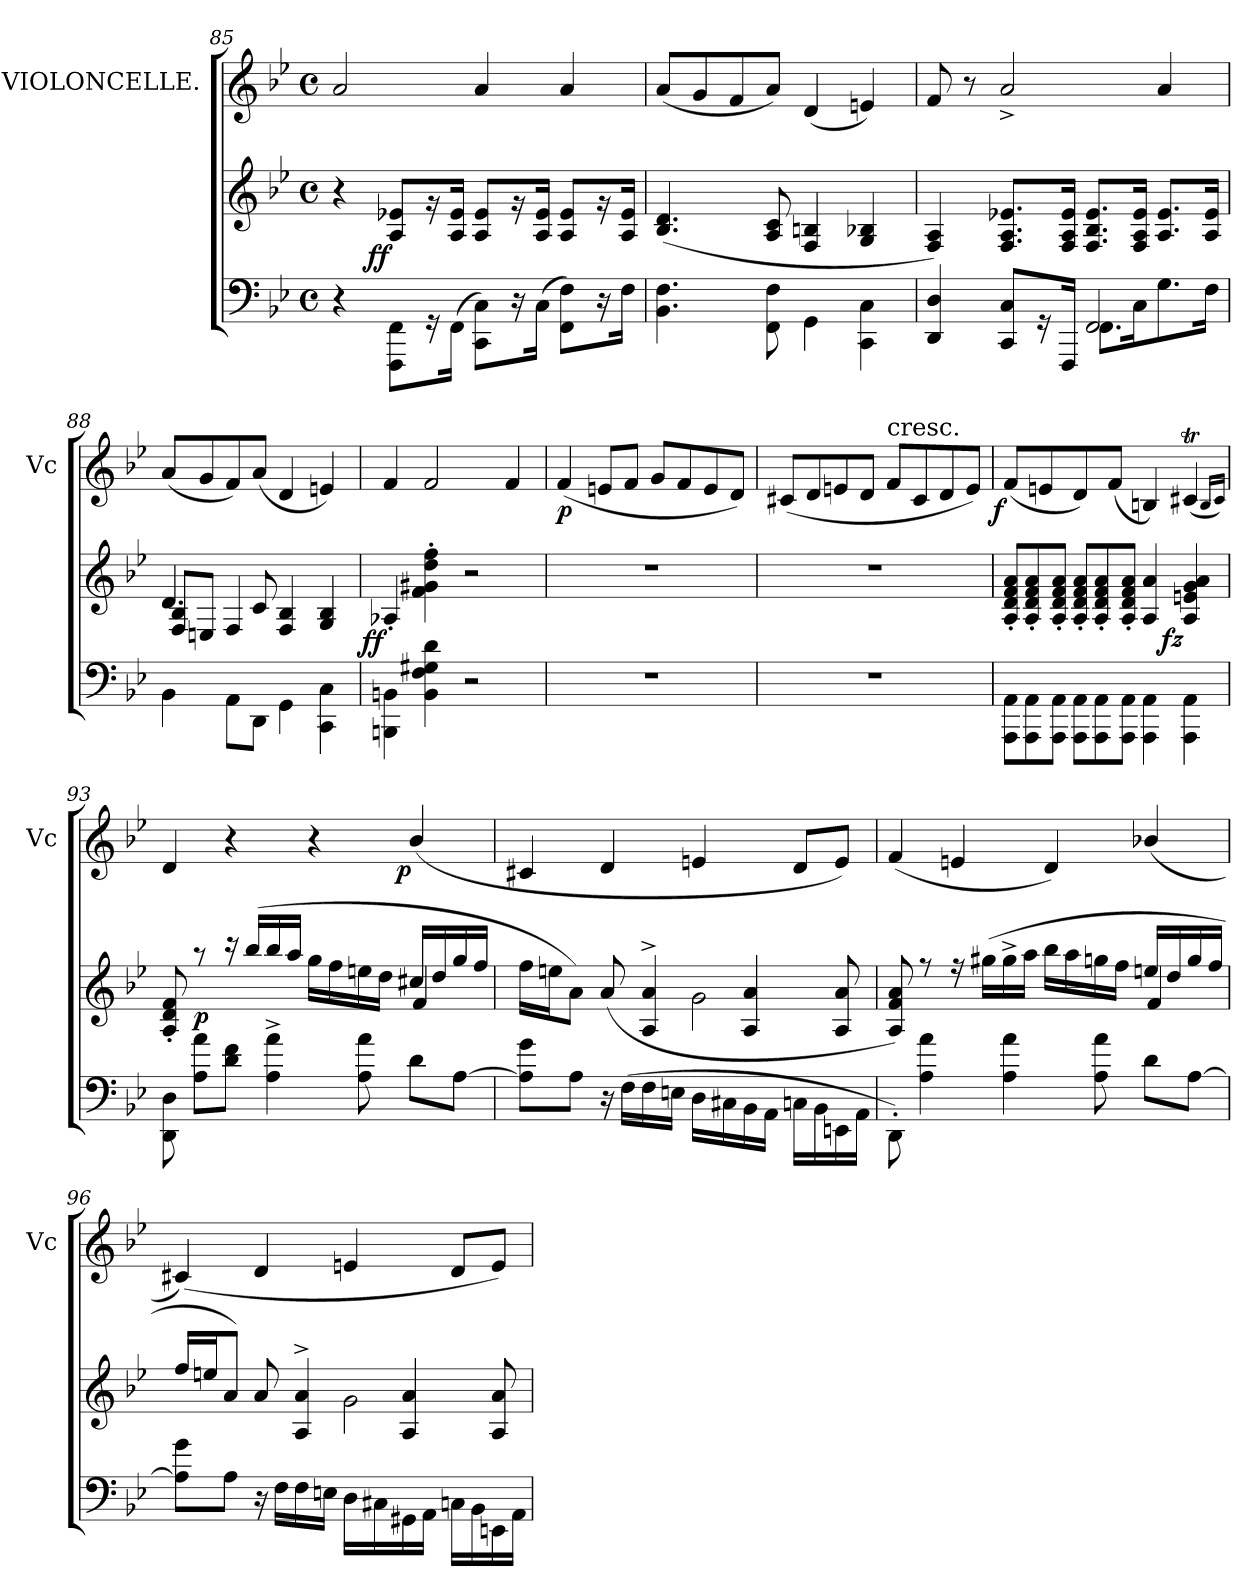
**kern	**kern	**dynam	**kern	**dynam
*part2	*part2	*part2	*part1	*part1
*staff3	*staff2	*staff2/3	*staff1	*staff1
*	*	*	*I"VIOLONCELLE.	*
*	*	*	*I'Vc	*
*clefF4	*clefG2	*	*clefG2	*
*k[b-e-]	*k[b-e-]	*	*k[b-e-]	*
*M4/4	*M4/4	*	*M4/4	*
*met(c)	*met(c)	*	*met(c)	*
=85	=85	=85	=85	=85
4r	4r	.	2a!	.
!	!	!LO:DY:b:rj	!	!
8FF\ 8FFF\L	8e-X/ 8A/L	ff	.	.
16rGG	16rg	.	.	.
(>16FF\Jk	16e-/ 16A/Jk	.	.	.
8C\ 8CC\L)	8e-/ 8A/L	.	4a!	.
16r	16rg	.	.	.
(>16C\Jk	16e-/ 16A/Jk	.	.	.
8F\ 8FF\L)	8e-/ 8A/L	.	4a!	.
16r	16rg	.	.	.
16F\Jk	16e-/ 16A/Jk	.	.	.
=86	=86	=86	=86	=86
4.F\ 4.BB-\	(>4.d/ 4.B-/	.	(<8a!L	.
.	.	.	8g!	.
.	.	.	8f!	.
8F\ 8FF\	8c/ 8A/	.	8a!J)	.
4GG\	4Bn/ 4F/	.	(<4d!	.
4C\ 4CC\	4B-X/ 4G/	.	4en!)	.
=87	=87	=87	=87	=87
*^	*	*	*	*
2ryy	4D 4DD	4A/ 4F/)	.	8f!	.
.	.	.	.	8r	.
.	8C 8CCL	8.e-X/ 8.A/ 8.F/L	.	2a^!	.
.	16rGG	.	.	.	.
.	16FFFJk	16e-/ 16A/ 16F/Jk	.	.	.
2FF	8.FFL	8.e-/ 8.B-/ 8.F/L	.	.	.
.	16Ck	16e-/ 16A/ 16F/Jk	.	.	.
.	8.G	8.e-/ 8.A/L	.	4a!	.
.	16FJk	16e-/ 16A/Jk	.	.	.
*v	*v	*	*	*	*
=88	=88	=88	=88	=88
*	*^	*	*	*
4BB-\	4.d	8B-/ 8F/L	.	(<8a!L	.
.	.	8En/J	.	8g!	.
8AAL	.	4F/	.	8f!)	.
8DD\J	8c	.	.	(<8a!J	.
4GG\	2ryy	4B-/ 4F/	.	4d!	.
4C\ 4CC\	.	4B-/ 4G/	.	4en!)	.
=89	=89	=89	=89	=89	=89
!	!	!	!LO:DY:rj	!	!
*	*v	*v	*	*	*
4BBn\ 4BBBn\	4A-X'>/	ff	4f!	.
4d 4G#X 4F 4BB	4ff'> 4dd'> 4g#X'> 4f'>	.	2f!	.
2r	2r	.	.	.
.	.	.	4f!	.
=90	=90	=90	=90	=90
1rF	1rdd	.	(<4f!	p
.	.	.	8en!L	.
.	.	.	8f!J	.
.	.	.	8g!L	.
.	.	.	8f!	.
.	.	.	8e!	.
.	.	.	8d!J)	.
=91	=91	=91	=91	=91
1rF	1rdd	.	(<8c#X!L	.
.	.	.	8d!	.
.	.	.	8en!	.
.	.	.	8d!J	.
!	!	!	!LO:TX:t=cresc.	!
.	.	.	8f!L	.
.	.	.	8c#!	.
.	.	.	8d!	.
.	.	.	8e!J)	.
=92	=92	=92	=92	=92
*Xtuplet	*Xtuplet	*	*	*
!	!	!	!	!LO:DY:rj
12AA\ 12AAA\L	12a'>/ 12f'>/ 12d'>/ 12A'>/L	.	(<8f!L	f
12AA\ 12AAA\	12a'>/ 12f'>/ 12d'>/ 12A'>/	.	.	.
.	.	.	8en!	.
12AA\ 12AAA\J	12a'>/ 12f'>/ 12d'>/ 12A'>/J	.	.	.
12AA\ 12AAA\L	12a'>/ 12f'>/ 12d'>/ 12A'>/L	.	8d!)	.
12AA\ 12AAA\	12a'>/ 12f'>/ 12d'>/ 12A'>/	.	.	.
.	.	.	(<8f!J	.
12AA\ 12AAA\J	12a'>/ 12f'>/ 12d'>/ 12A'>/J	.	.	.
4AA\ 4AAA\	4a/ 4A/	.	4Bn!)	.
!	!	!LO:DY:rj	!	!
4AA\ 4AAA\	4a/ 4g/ 4en/ 4A/	fz	(<4c#Xt!	.
.	.	.	16qqB!/LL	.
.	.	.	16qqc#!/JJ)	.
=93	=93	=93	=93	=93
*	*^	*	*	*
8D\ 8DD\	8f'>/ 8d'>/ 8A'>/	2ryy	.	4d!	.
8a\ 8A\L	8raa	.	p	.	.
8f\ 8d\J	16rccc	.	.	4r	.
.	(>16bb-/LL	.	.	.	.
4a^<\ 4A^<\	16bb-	.	.	.	.
.	16aaJJ	.	.	.	.
.	16ggLL	4ryy	.	4r	.
.	16ff	.	.	.	.
8a\ 8A\	16een	.	.	.	.
.	16ddJJ	.	.	.	.
!	!	!	!	!	!LO:DY:b:rj
8d\L	16cc#XLL	4f/	.	(<4b-!/	p
.	16dd	.	.	.	.
[8A\J	16gg/	.	.	.	.
.	16ffJJ	.	.	.	.
=94	=94	=94	=94	=94	=94
8g\ 8A]\L	16ffLL	2ryy	.	4c#X!	.
.	16eenJ	.	.	.	.
8AJ	8aJ)	.	.	.	.
16r	(>8a	.	.	4d!	.
(<16FLL	.	.	.	.	.
16F\	4a^</ 4A^</	.	.	.	.
16En\JJ	.	.	.	.	.
16D\LL	.	2g	.	4en!	.
16C#X\	.	.	.	.	.
16BB-\	4a/ 4A/	.	.	.	.
16AA\JJ	.	.	.	.	.
16Cn\LL	.	.	.	8d!L	.
16BB-\	.	.	.	.	.
16EEn\	8a/ 8A/	.	.	8e!J)	.
16AA\JJ	.	.	.	.	.
=95	=95	=95	=95	=95	=95
8DD'<\)	8a/ 8f/ 8A/)	2ryy	.	(<4f!	.
4a\ 4A\	8rff	.	.	.	.
.	16rff	.	.	4en!	.
.	(>16gg#XLL	.	.	.	.
4a\ 4A\	16gg#^<	.	.	.	.
.	16aaJJ	.	.	.	.
.	16bb-LL	4ryy	.	4d!)	.
.	16aa	.	.	.	.
8a\ 8A\	16ggn	.	.	.	.
.	16ffJJ	.	.	.	.
8d\L	16eenLL	4f/	.	(<4b-X!/	.
.	16dd	.	.	.	.
[8AJ	16gg	.	.	.	.
.	16ffJJ	.	.	.	.
=96	=96	=96	=96	=96	=96
8g\ 8A]\L	16ff/LL	2ryy	.	(<4c#X!)	.
.	16een/J	.	.	.	.
8AJ	8a/J)	.	.	.	.
16r	8a	.	.	4d!	.
16FLL	.	.	.	.	.
16F\	4a^</ 4A^</	.	.	.	.
16En\JJ	.	.	.	.	.
16D\LL	.	2g	.	4en!	.
16C#X\	.	.	.	.	.
16GG#X\	4a/ 4A/	.	.	.	.
16AA\JJ	.	.	.	.	.
16Cn\LL	.	.	.	8d!L	.
16BB-\	.	.	.	.	.
16EEn\	8a/ 8A/	.	.	8e!J)	.
16AA\JJ	.	.	.	.	.
*	*v	*v	*	*	*
=	=	=	=	=
*-	*-	*-	*-	*-
